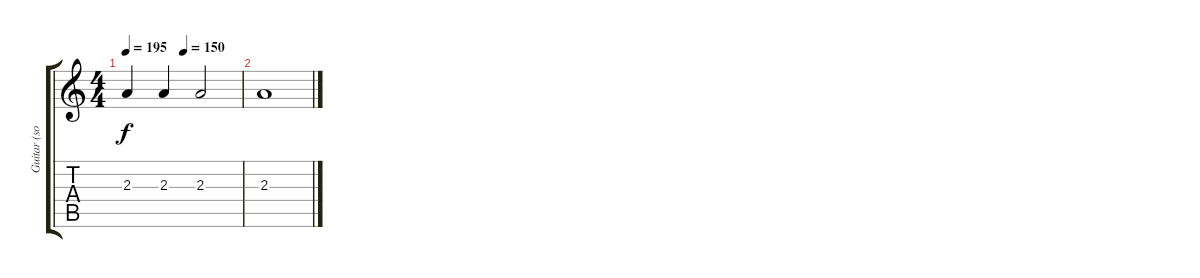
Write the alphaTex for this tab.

\track ("Guitar (solo)" "Guitar (so") {instrument overdrivenguitar}
\staff {score tabs}
\tuning (E4 B3 G3 D3 A2 E2) {hide}
\ts (4 4)
\tempo 195
\tempo (150 0.5)
\clef g2
\ks c
2.3.4{dy f} 2.3.4 2.3.2 |
2.3.1
